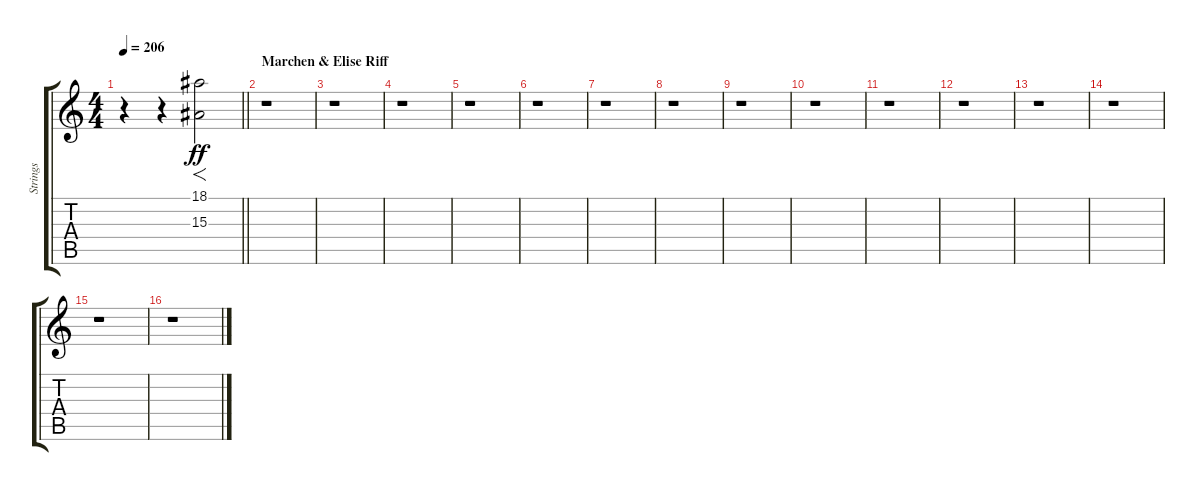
\track ("Strings" "Strings") {instrument stringensemble1}
\staff {score tabs}
\tuning (E4 B3 G3 D3 A2 E2) {hide}
\ts (4 4)
\tempo 206
\clef g2
\barLineRight lightlight
\ks c
r.4{dy mf} r.4 (18.1 15.3).2{f dy ff} |
\section ("" "Marchen & Elise Riff")
r.1 |
r.1 |
r.1 |
r.1 |
r.1 |
r.1 |
r.1 |
r.1 |
r.1 |
r.1 |
r.1 |
r.1 |
r.1 |
r.1 |
r.1
